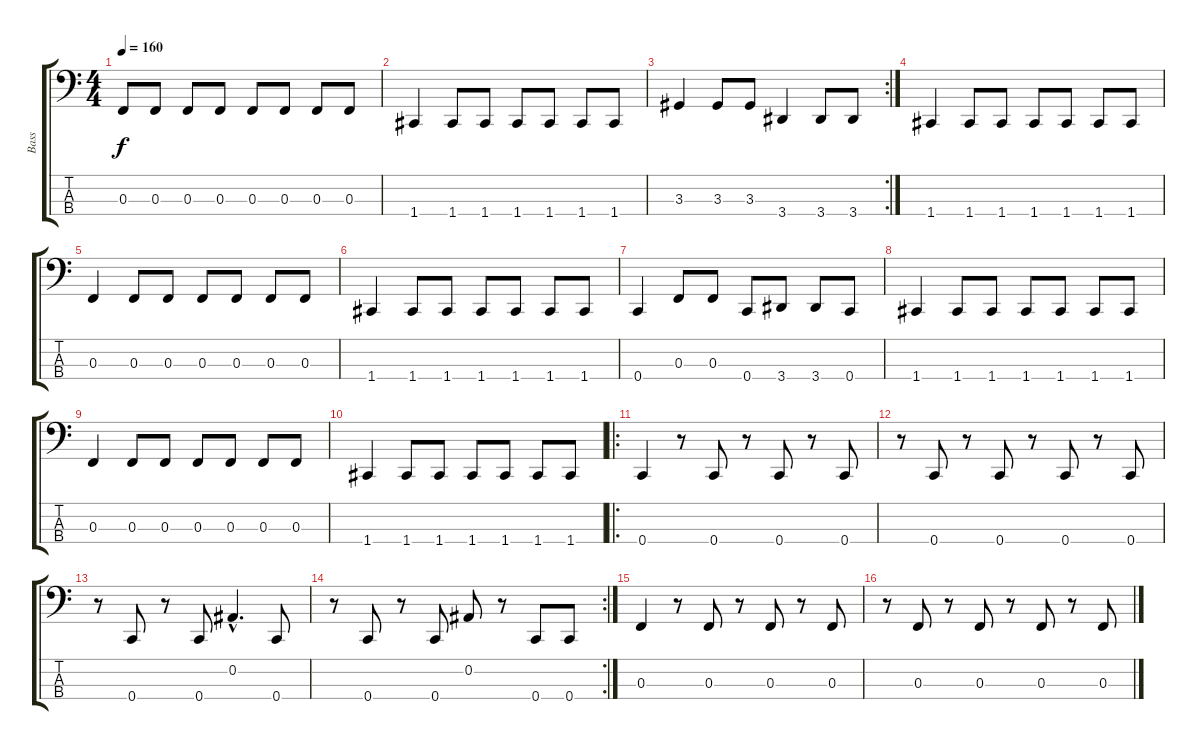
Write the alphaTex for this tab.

\track ("Bass" "Bass") {instrument electricbasspick}
\staff {score tabs}
\tuning (Eb2 Bb1 F1 C1) {hide}
\ts (4 4)
\tempo 160
\clef f4
\ks c
0.3.8{dy f} 0.3.8 0.3.8 0.3.8 0.3.8 0.3.8 0.3.8 0.3.8 |
1.4.4 1.4.8 1.4.8 1.4.8 1.4.8 1.4.8 1.4.8 |
\rc 2
3.3.4 3.3.8 3.3.8 3.4.4 3.4.8 3.4.8 |
1.4.4 1.4.8 1.4.8 1.4.8 1.4.8 1.4.8 1.4.8 |
0.3.4 0.3.8 0.3.8 0.3.8 0.3.8 0.3.8 0.3.8 |
1.4.4 1.4.8 1.4.8 1.4.8 1.4.8 1.4.8 1.4.8 |
0.4.4 0.3.8 0.3.8 0.4.8 3.4.8 3.4.8 0.4.8 |
1.4.4 1.4.8 1.4.8 1.4.8 1.4.8 1.4.8 1.4.8 |
0.3.4 0.3.8 0.3.8 0.3.8 0.3.8 0.3.8 0.3.8 |
1.4.4 1.4.8 1.4.8 1.4.8 1.4.8 1.4.8 1.4.8 |
\ro
0.4.4 r.8 0.4.8 r.8 0.4.8 r.8 0.4.8 |
r.8 0.4.8 r.8 0.4.8 r.8 0.4.8 r.8 0.4.8 |
r.8 0.4.8 r.8 0.4.8 0.2{hac}.4{d} 0.4.8 |
\rc 2
r.8 0.4.8 r.8 0.4.8 0.2.8 r.8 0.4.8 0.4.8 |
0.3.4 r.8 0.3.8 r.8 0.3.8 r.8 0.3.8 |
r.8 0.3.8 r.8 0.3.8 r.8 0.3.8 r.8 0.3.8
